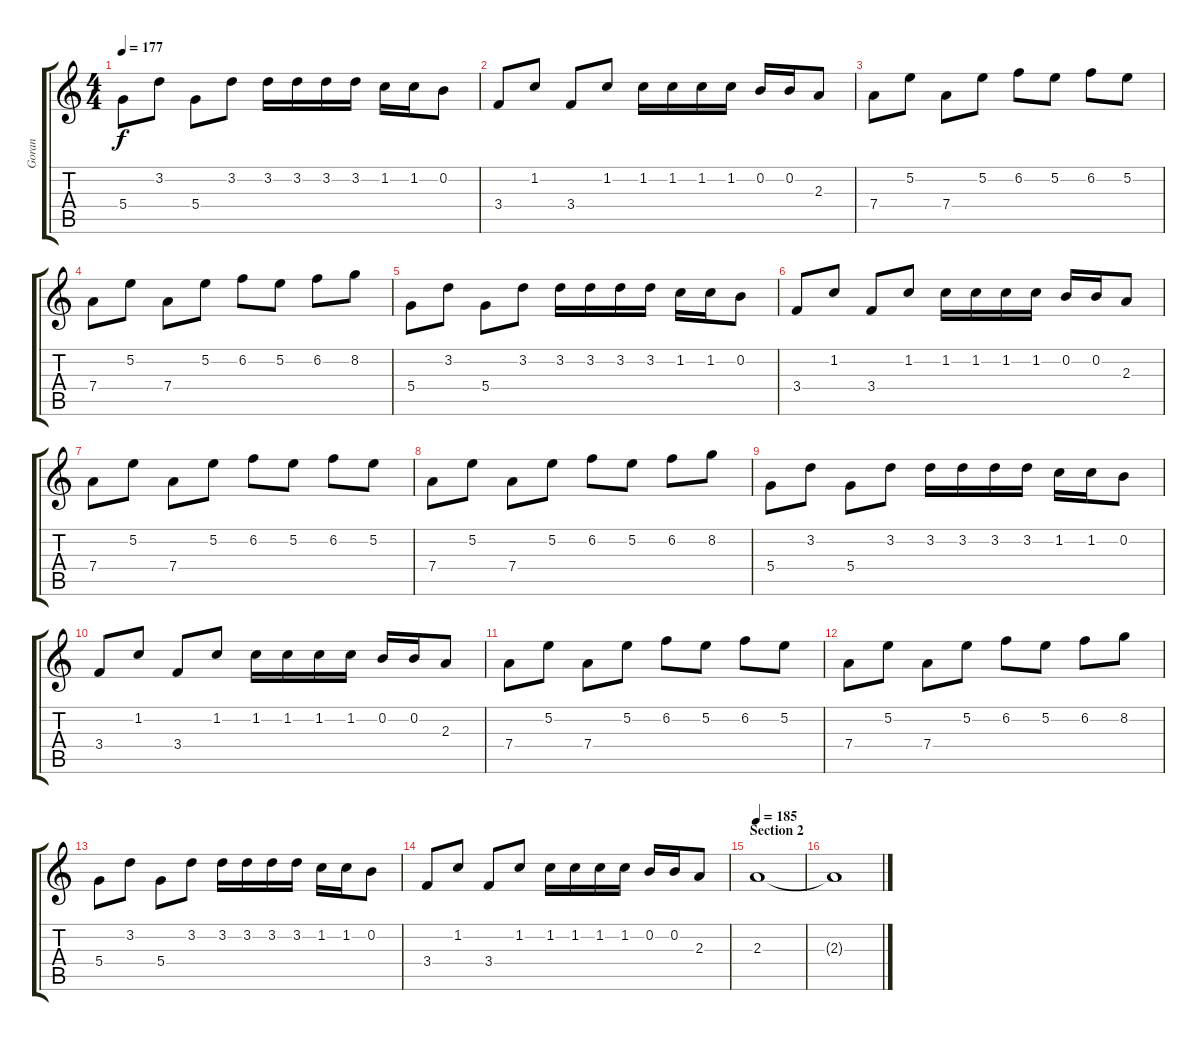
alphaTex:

\track ("Goran" "Goran") {instrument distortionguitar}
\staff {score tabs}
\tuning (E4 B3 G3 D3 A2 E2) {hide}
\ts (4 4)
\tempo 177
\clef g2
\ks c
5.4.8{dy f} 3.2.8 5.4.8 3.2.8 3.2.16 3.2.16 3.2.16 3.2.16 1.2.16 1.2.16 0.2.8 |
3.4.8 1.2.8 3.4.8 1.2.8 1.2.16 1.2.16 1.2.16 1.2.16 0.2.16 0.2.16 2.3.8 |
7.4.8 5.2.8 7.4.8 5.2.8 6.2.8 5.2.8 6.2.8 5.2.8 |
7.4.8 5.2.8 7.4.8 5.2.8 6.2.8 5.2.8 6.2.8 8.2.8 |
5.4.8 3.2.8 5.4.8 3.2.8 3.2.16 3.2.16 3.2.16 3.2.16 1.2.16 1.2.16 0.2.8 |
3.4.8 1.2.8 3.4.8 1.2.8 1.2.16 1.2.16 1.2.16 1.2.16 0.2.16 0.2.16 2.3.8 |
7.4.8 5.2.8 7.4.8 5.2.8 6.2.8 5.2.8 6.2.8 5.2.8 |
7.4.8 5.2.8 7.4.8 5.2.8 6.2.8 5.2.8 6.2.8 8.2.8 |
5.4.8 3.2.8 5.4.8 3.2.8 3.2.16 3.2.16 3.2.16 3.2.16 1.2.16 1.2.16 0.2.8 |
3.4.8 1.2.8 3.4.8 1.2.8 1.2.16 1.2.16 1.2.16 1.2.16 0.2.16 0.2.16 2.3.8 |
7.4.8 5.2.8 7.4.8 5.2.8 6.2.8 5.2.8 6.2.8 5.2.8 |
7.4.8 5.2.8 7.4.8 5.2.8 6.2.8 5.2.8 6.2.8 8.2.8 |
5.4.8 3.2.8 5.4.8 3.2.8 3.2.16 3.2.16 3.2.16 3.2.16 1.2.16 1.2.16 0.2.8 |
3.4.8 1.2.8 3.4.8 1.2.8 1.2.16 1.2.16 1.2.16 1.2.16 0.2.16 0.2.16 2.3.8 |
\section ("" "Section 2")
\tempo 185
2.3.1 |
2.3{t}.1
